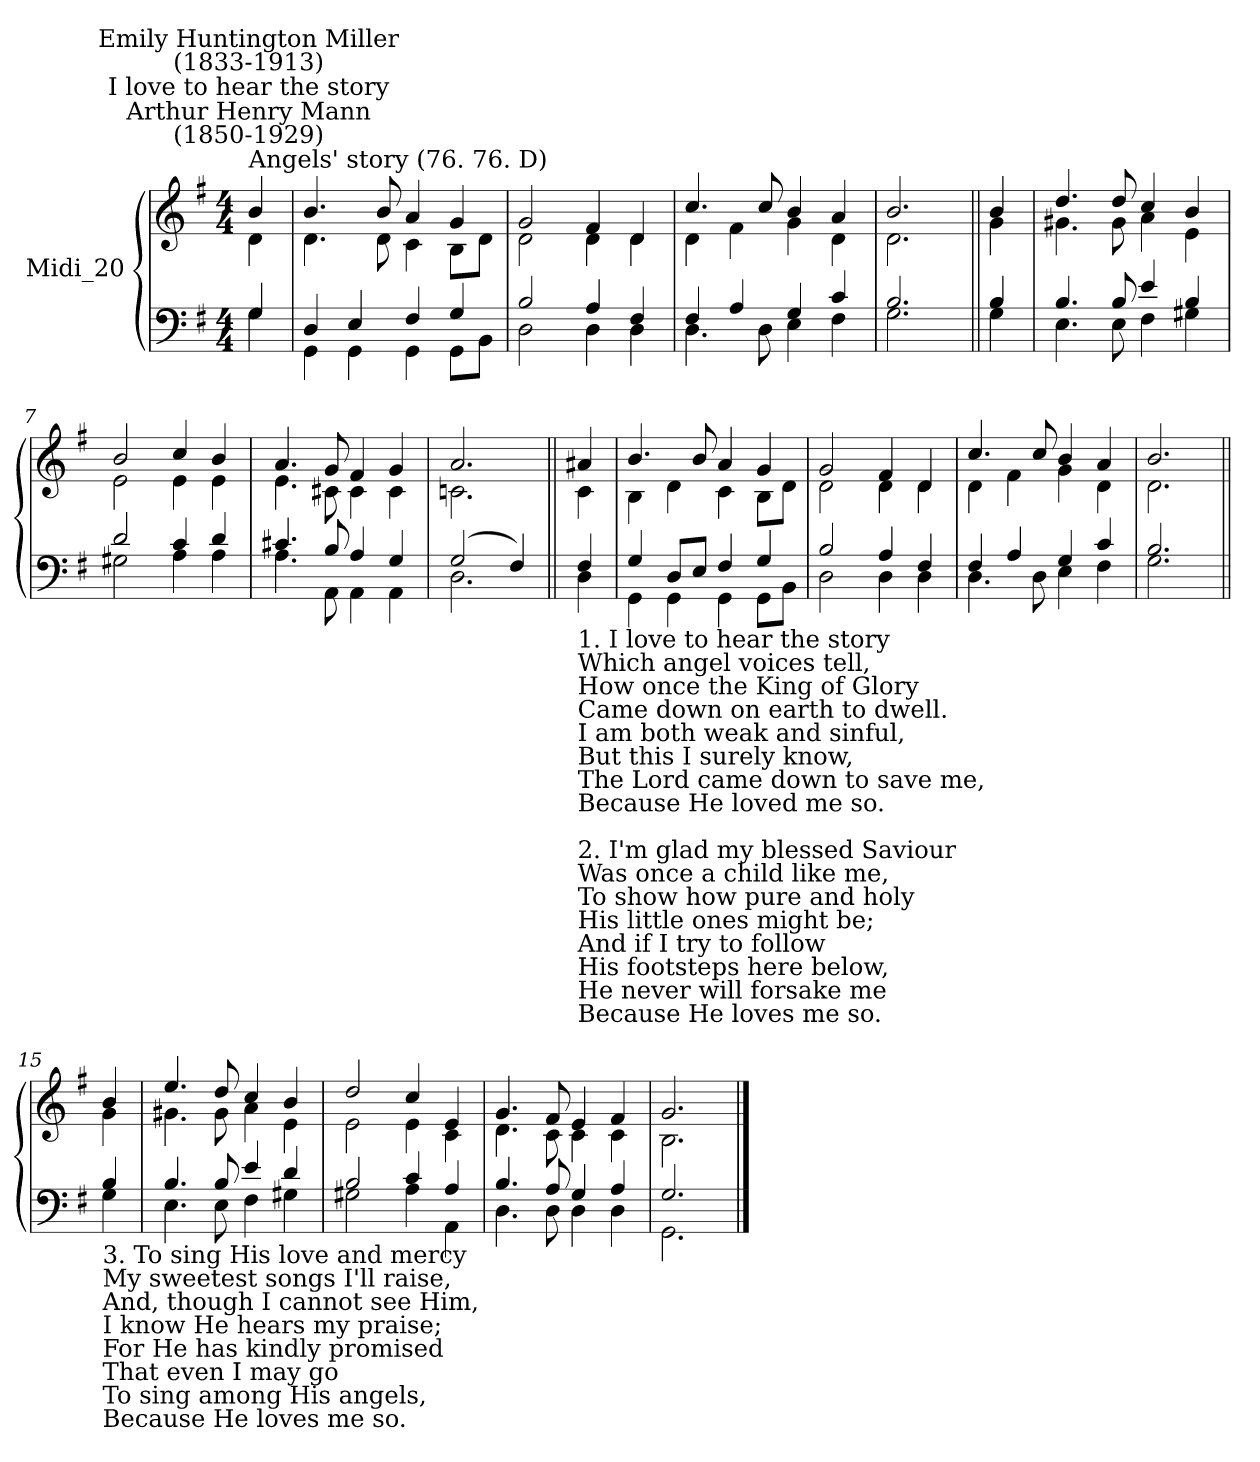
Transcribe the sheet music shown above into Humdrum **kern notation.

**kern	**kern
*part2	*part1
*staff2	*staff1
*I"Midi_20	*I"Midi_20
*clefF4	*clefG2
*k[f#]	*k[f#]
*G:	*G:
*M4/4	*M4/4
=	=
*^	*^
!	!	!LO:TX:a:t=Angels' story (76. 76. D)	!
!	!	!LO:TX:a:cj:t=Arthur Henry Mann\n(1850-1929)	!
!	!	!LO:TX:a:cj:t=I love to hear the story	!
!	!	!LO:TX:a:cj:t=Emily Huntington Miller\n(1833-1913)	!
4G/	4G\	4b/	4d\
=1	=1	=1	=1
4D/	4GG\	4.b/	4.d\
4E/	4GG\	.	.
.	.	8b/	8d\
4F#/	4GG\	4a/	4c\
4G/	8GG\L	4g/	8B\L
.	8BB\J	.	8d\J
=2	=2	=2	=2
2B/	2D\	2g/	2d\
4A/	4D\	4f#/	4d\
4F#/	4D\	4d/	4d\
=3	=3	=3	=3
4F#/	4.D\	4.cc/	4d\
4A/	.	.	4f#\
.	8D\	8cc/	.
4G/	4E\	4b/	4g\
4c/	4F#\	4a/	4d\
=4	=4	=4	=4
2.B/	2.G\	2.b/	2.d\
=5||	=5||	=5||	=5||
4B/	4G\	4b/	4g\
=6	=6	=6	=6
4.B/	4.E\	4.dd/	4.g#X\
8B/	8E\	8dd/	8g#\
4e/	4F#\	4cc/	4a\
4B/	4G#X\	4b/	4e\
=7	=7	=7	=7
2d/	2G#X\	2b/	2e\
4c/	4A\	4cc/	4e\
4d/	4A\	4b/	4e\
=8	=8	=8	=8
4.c#X/	4.A\	4.a/	4.e\
8B/	8AA\	8g/	8c#X\
4A/	4AA\	4f#/	4c#\
4G/	4AA\	4g/	4c#\
=9	=9	=9	=9
(>2G/	2.D\	2.a/	2.cn\
4F#/)	.	.	.
!!LO:LB:g=z	!!
=10||	=10||	=10||	=10||
!LO:TX:b:t=1. I love to hear the story\nWhich angel voices tell,\nHow once the King of Glory\nCame down on earth to dwell.\nI am both weak and sinful,\nBut this I surely know,\nThe Lord came down to save me,\nBecause He loved me so.\n\n2. I'm glad my blessed Saviour\nWas once a child like me,\nTo show how pure and holy\nHis little ones might be;\nAnd if I try to follow\nHis footsteps here below,\nHe never will forsake me\nBecause He loves me so.	!	!	!
4F#/	4D\	4a#X/	4c\
=11	=11	=11	=11
4G/	4GG\	4.b/	4B\
8D/L	4GG\	.	4d\
8E/J	.	8b/	.
4F#/	4GG\	4a/	4c\
4G/	8GG\L	4g/	8B\L
.	8BB\J	.	8d\J
=12	=12	=12	=12
2B/	2D\	2g/	2d\
4A/	4D\	4f#/	4d\
4F#/	4D\	4d/	4d\
=13	=13	=13	=13
4F#/	4.D\	4.cc/	4d\
4A/	.	.	4f#\
.	8D\	8cc/	.
4G/	4E\	4b/	4g\
4c/	4F#\	4a/	4d\
=14	=14	=14	=14
2.B/	2.G\	2.b/	2.d\
=15||	=15||	=15||	=15||
!LO:TX:b:t=3. To sing His love and mercy\nMy sweetest songs I'll raise,\nAnd, though I cannot see Him,\nI know He hears my praise;\nFor He has kindly promised\nThat even I may go\nTo sing among His angels,\nBecause He loves me so.	!	!	!
4B/	4G\	4b/	4g\
=16	=16	=16	=16
4.B/	4.E\	4.ee/	4.g#X\
8B/	8E\	8dd/	8g#\
4e/	4F#\	4cc/	4a\
4d/	4G#X\	4b/	4e\
=17	=17	=17	=17
2B/	2G#X\	2dd/	2e\
4c/	4A\	4cc/	4e\
4A/	4AA\	4e/	4c\
=18	=18	=18	=18
4.B/	4.D\	4.g/	4.d\
8A/	8D\	8f#/	8c\
4G/	4D\	4e/	4c\
4A/	4D\	4f#/	4c\
=19	=19	=19	=19
2.G/	2.GG\	2.g/	2.B\
*v	*v	*	*
*	*v	*v
==	==
*-	*-
